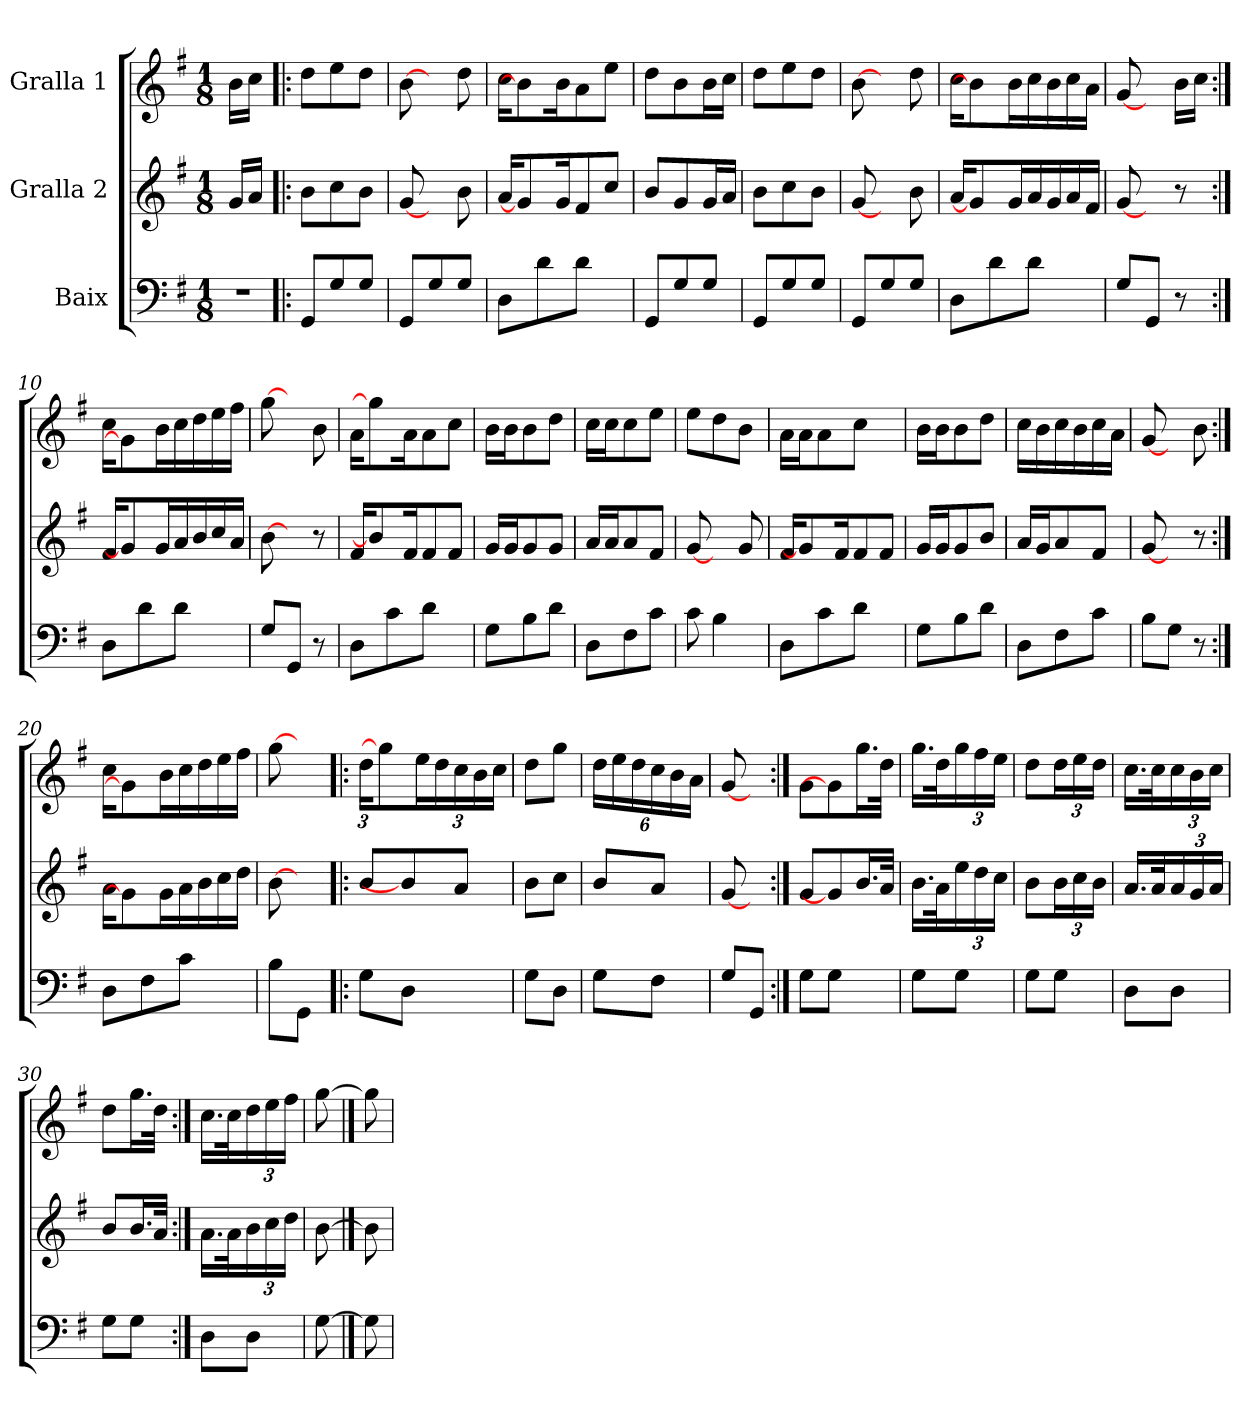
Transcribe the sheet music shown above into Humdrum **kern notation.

**kern	**kern	**kern
*part3	*part2	*part1
*staff3	*staff2	*staff1
*I"Baix	*I"Gralla 2	*I"Gralla 1
*clefF4	*clefG2	*clefG2
*k[f#]	*k[f#]	*k[f#]
*M1/8	*M1/8	*M1/8
=1	=1	=1
8r	16g/LL	16b\LL
*	*	*MM83
.	16a/JJ	16cc\JJ
=2!|:	=2!|:	=2!|:
8GG/L	8b\L	8dd\L
8G/	8cc\	8ee\
8G/J	8b\J	8dd\J
=3	=3	=3
8GG/L	[8g/	[8b\
8G/	8ryy	8ryy
8G/J	8b\	8dd\
=4	=4	=4
8D\L	16a/LL	16cc\LL
.	8g/]	8b\]
8d\	.	.
.	16g/J	16b\J
8d\J	8f#/	8a\
8ryy	8cc/J	8ee\J
=5	=5	=5
8GG/L	8b/L	8dd\L
8G/	8g/	8b\
8G/J	16g/L	16b\L
.	16a/JJ	16cc\JJ
=6	=6	=6
8GG/L	8b\L	8dd\L
8G/	8cc\	8ee\
8G/J	8b\J	8dd\J
=7	=7	=7
8GG/L	[8g/	[8b\
8G/	8ryy	8ryy
8G/J	8b\	8dd\
=8	=8	=8
8D\L	16a/LL	16cc\LL
.	8g/]	8b\]
8d\	.	.
.	16g/	16b\
8d\J	16a/	16cc\
.	16g/	16b\
8ryy	16a/	16cc\
.	16f#/JJ	16a\JJ
=9	=9	=9
8G/L	[8g/	[8g/
8GG/J	8ryy	8ryy
8r	8r	16b\LL
.	.	16cc\JJ
!!LO:LB:g=z
=10:|!	=10:|!	=10:|!
8D\L	16f#/LL	16cc\LL
.	8g/]	8g/]
8d\	.	.
.	16g/	16b\
8d\J	16a/	16cc\
.	16b/	16dd\
8ryy	16cc/	16ee\
.	16a/JJ	16ff#\JJ
=11	=11	=11
8G/L	[8b\	[8gg\
8GG/J	8ryy	8ryy
8r	8r	8b\
=12	=12	=12
8D\L	16f#/LL	16a\LL
.	8b\]	8gg\]
8c\	.	.
.	16f#/J	16a\J
8d\J	8f#/	8a\
8ryy	8f#/J	8cc\J
=13	=13	=13
8G\L	16g/LL	16b\LL
.	16g/J	16b\J
8B\	8g/	8b\
8d\J	8g/J	8dd\J
=14	=14	=14
8D\L	16a/LL	16cc\LL
.	16a/J	16cc\J
8F#\	8a/	8cc\
8c\J	8f#/J	8ee\J
=15	=15	=15
8c\	[8g/	8ee\L
4B\	8ryy	8dd\
.	8g/	8b\J
=16	=16	=16
8D\L	16f#/LL	16a\LL
.	8g/]	16a\J
8c\	.	8a\
.	16f#/J	.
8d\J	8f#/	8cc\J
8ryy	8f#/J	8ryy
=17	=17	=17
8G\L	16g/LL	16b\LL
.	16g/J	16b\J
8B\	8g/	8b\
8d\J	8b/J	8dd\J
=18	=18	=18
8D\L	16a/LL	16cc\LL
.	16g/J	16b\
8F#\	8a/	16cc\
.	.	16b\
8c\J	8f#/J	16cc\
.	.	16a\JJ
!!LO:LB:g=z
=19	=19	=19
8B\L	[8g/	[8g/
8G\J	8ryy	8ryy
8r	8r	8b\
=20:|!	=20:|!	=20:|!
8D\L	16a\LL	16cc\LL
.	8g/]	8g/]
8F#\	.	.
.	16g\	16b\
8c\J	16a\	16cc\
.	16b\	16dd\
8ryy	16cc\	16ee\
.	16dd\JJ	16ff#\JJ
=21	=21	=21
8B\L	[8b\	[8gg\
8GG\J	8ryy	8ryy
=22!|:	=22!|:	=22!|:
*	*	*Xbrackettup
8G\L	8b/L	24dd\LL
.	.	8gg\]
8D\J	8b\]	.
.	.	24ee\
.	.	24dd\
8ryy	8a/J	24cc\
.	.	24b\
.	.	24cc\JJ
=23	=23	=23
8G\L	8b\L	8dd\L
8D\J	8cc\J	8gg\J
=24	=24	=24
8G\L	8b/L	24dd\LL
.	.	24ee\
.	.	24dd\
8F#\J	8a/J	24cc\
.	.	24b\
.	.	24a\JJ
=25	=25	=25
8G/L	[8g/	[8g/
8GG/J	8ryy	8ryy
=26:|!	=26:|!	=26:|!
8G\L	8g/L	8g\L
8G\J	8g/]	8g/]
8ryy	16.b/L	16.gg\L
.	32a/JJk	32dd\JJk
=27	=27	=27
8G\L	16.b\LL	16.gg\LL
.	32a\K	32dd\K
*	*Xbrackettup	*
8G\J	24ee\	24gg\
.	24dd\	24ff#\
.	24cc\JJ	24ee\JJ
!!LO:PB:g=z
=28	=28	=28
8G\L	8b\L	8dd\L
8G\J	24b\L	24dd\L
.	24cc\	24ee\
.	24b\JJ	24dd\JJ
=29	=29	=29
8D\L	16.a/LL	16.cc\LL
.	32a/K	32cc\K
8D\J	24a/	24cc\
.	24g/	24b\
.	24a/JJ	24cc\JJ
=30	=30	=30
8G\L	8b/L	8dd\L
8G\J	16.b/L	16.gg\L
.	32a/JJk	32dd\JJk
=31:|!	=31:|!	=31:|!
8D\L	16.a\LL	16.cc\LL
.	32a\K	32cc\K
8D\J	24b\	24dd\
.	24cc\	24ee\
.	24dd\JJ	24ff#\JJ
=32	=32	=32
[8G\	[8b\	[8gg\
==33	==33	==33
8G\]	8b\]	8gg\]
=	=	=
*-	*-	*-
